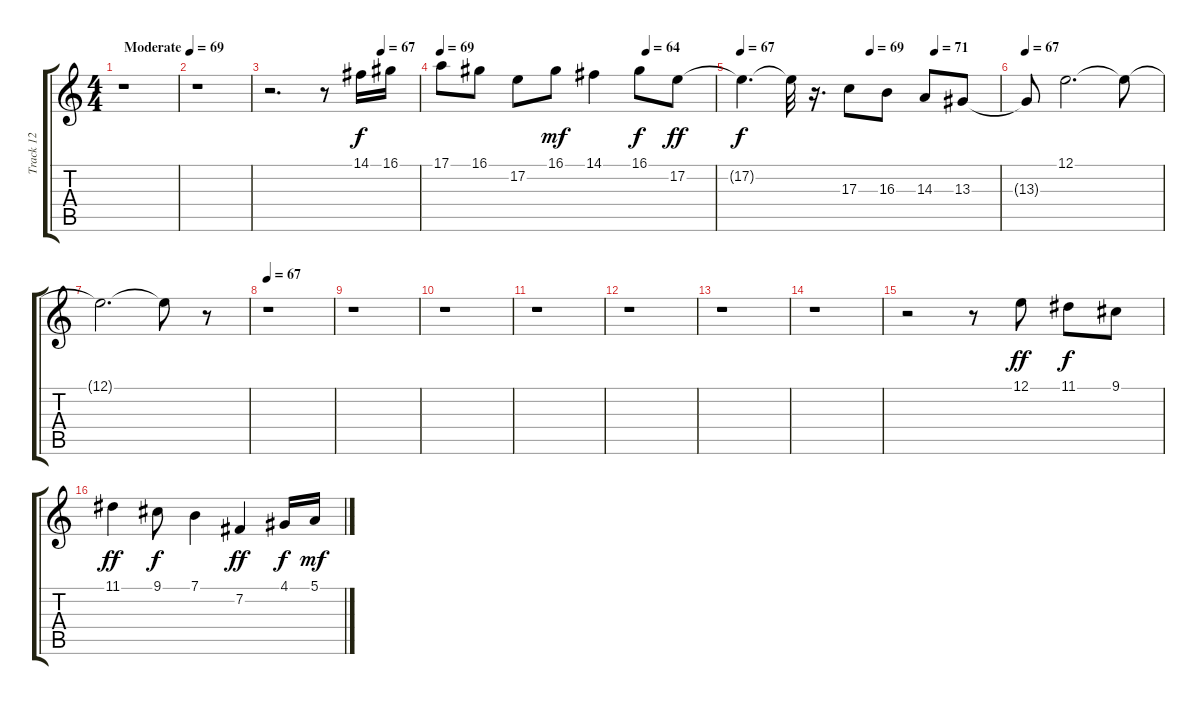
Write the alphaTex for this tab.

\track ("Track 12" "Track 12") {instrument sopranosax}
\staff {score tabs}
\tuning (E4 B3 G3 D3 A2 E2) {hide}
\ts (4 4)
\tempo (69 "Moderate")
\clef g2
\ks c
r.1{dy f instrument sopranosax} |
r.1 |
\tempo (67 0.75)
r.2{d} r.8 14.1.16{volume 12 instrument sopranosax} 16.1.16 |
\tempo 69
\tempo (64 0.75)
17.1.8 16.1.8 17.2.8 16.1.8{dy mf} 14.1.4 16.1.8{dy f} 17.2.8{dy ff} |
\tempo 67
\tempo (69 0.5)
\tempo (71 0.75)
17.2{t}.4{d dy f} 17.2{t}.32 r.16{d} 17.3.8 16.3.8 14.3.8 13.3.8 |
\tempo 67
13.3{t}.8 12.1.2{d} 12.1{t}.8 |
12.1{t}.2{d} 12.1{t}.8 r.8 |
\tempo 67
r.1 |
r.1 |
r.1 |
r.1 |
r.1 |
r.1 |
r.1 |
r.2 r.8 12.1.8{dy ff} 11.1.8{dy f} 9.1.8 |
11.1.4{dy ff} 9.1.8{dy f} 7.1.4 7.2.4{dy ff} 4.1.16{dy f} 5.1.16{dy mf}
